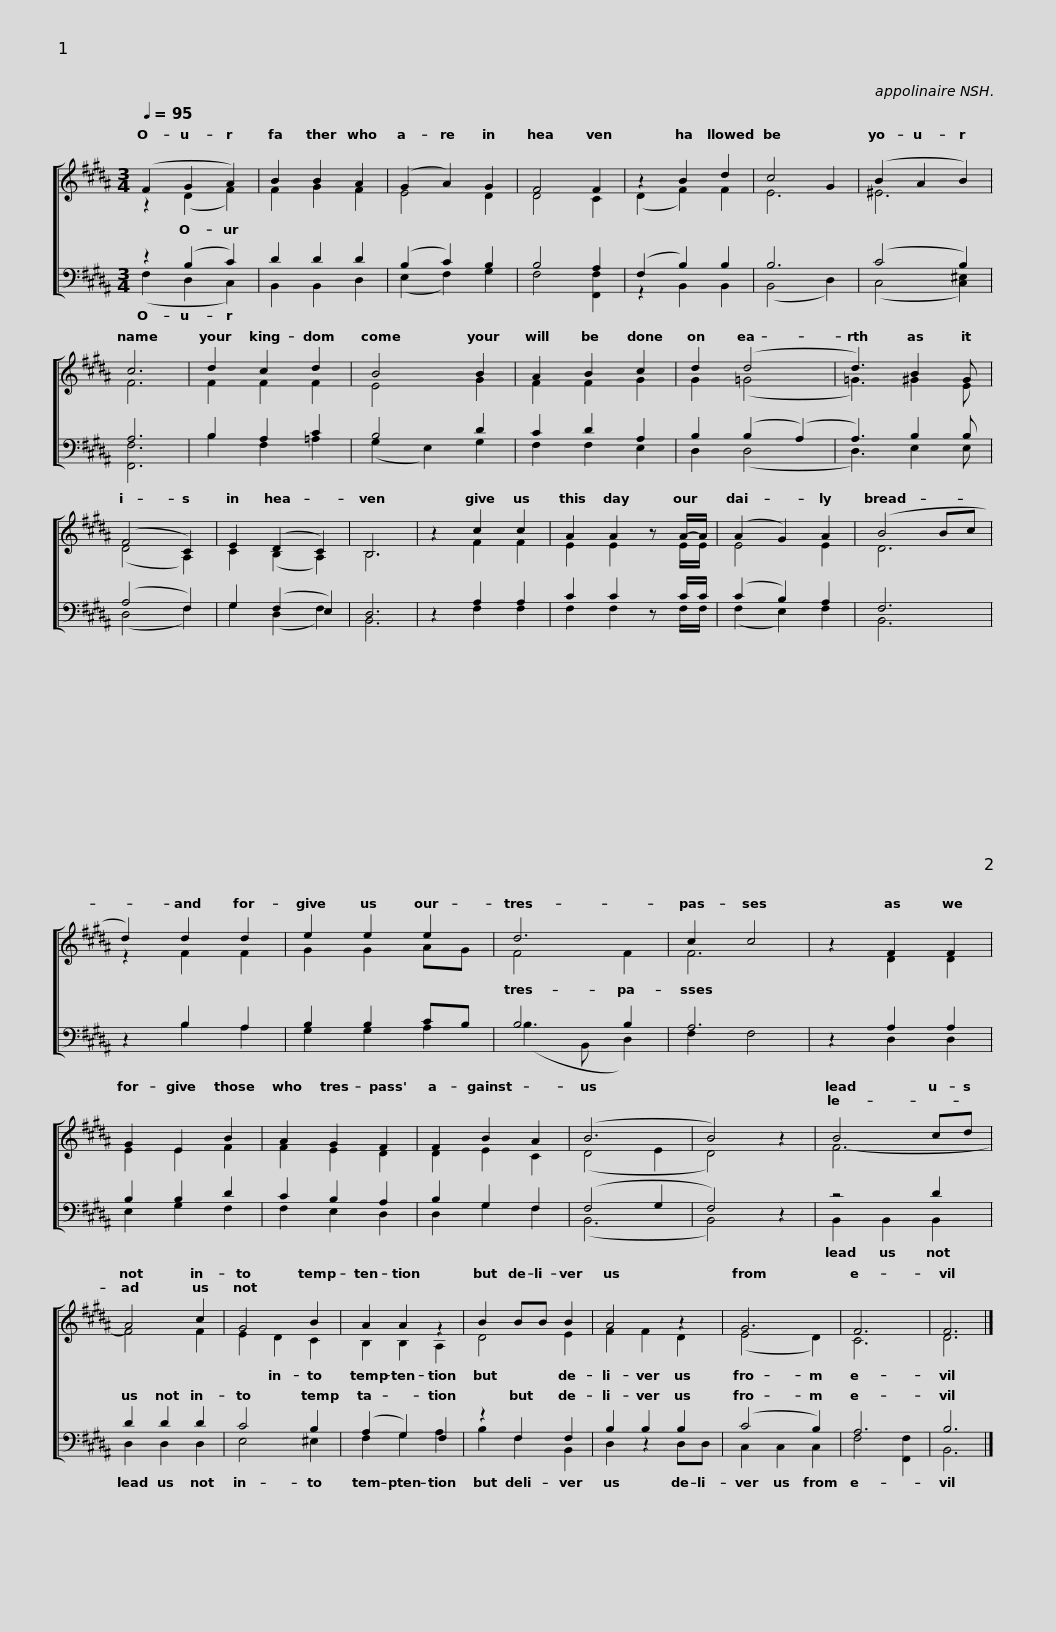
X:1
%%score [ ( 1 2 ) ( 3 4 ) ]
L:1/8
Q:1/4=95
M:3/4
I:linebreak $
K:B
V:1 treble
V:2 treble
V:3 bass
V:4 bass
V:1
 (F2 G2 A2) | B2 B2 A2 | (G2 A2) G2 | F4 F2 | z2 B2 d2 | %5
 c4 G2 | (B2 A2 B2) | c6 |$ d2 c2 d2 | B4 B2 | %10
 A2 B2 c2 | d2 (d4 | d3) B2 G | (F4 C2) | E2 (D2 C2) | %15
 B,6 | z2 c2 c2 |$ A2 A2 z A/-A/ | (A2 G2) A2 | (B4 Bc | %20
 d2) d2 d2 | e2 e2 e2 | d6 | c2 c4 | z2 F2 F2 |$ %25
 G2 E2 B2 | A2 G2 F2 | F2 B2 A2 | (B6 | B4) z2 |$ %30
 B4 cd | A4 c2 | G4 B2 | A2 A2 z2 | B2 BB B2 |$ %35
 A4 z2 | G6 | F6 | F6 |] %39
V:2
 z2 (D2 F2) | F2 G2 F2 | E4 D2 | D4 C2 | (D2 F2) F2 | %5
 E6 | ^E6 | F6 |$ F2 F2 F2 | E4 G2 | %10
 F2 F2 G2 | G2 (=G4 | =G3) ^G2 E | (D4 A,2) | C2 (B,2 A,2) | %15
 B,6 | z2 F2 F2 |$ E2 E2 z E/E/ | E4 E2 | D6 | %20
 z2 F2 F2 | G2 G2 AG | F4 F2 | F6 | z2 D2 D2 |$ %25
 E2 E2 F2 | F2 E2 D2 | D2 E2 C2 | (D4 E2 | D4) z2 |$ %30
 F6- | F4 F2 | E2 D2 C2 | B,2 B,2 A,2 | D4 E2 |$ %35
 F2 F2 D2 | (E4 D2) | C6 | D6 |] %39
V:3
 z2 (B,2 C2) | D2 D2 D2 | (B,2 C2) B,2 | B,4 A,2 | (F,2 B,2) B,2 | %5
 B,6 | (C4 B,2) | A,6 |$ B,2 A,2 C2 | B,4 D2 | %10
 C2 D2 A,2 | B,2 (B,2 (A,2) | A,3) B,2 B, | (A,4 F,2) | G,2 (F,2 E,2) | %15
 D,6 | z2 A,2 A,2 |$ C2 C2 z C/C/ | (C2 B,2) A,2 | F,6 | %20
 z2 B,2 A,2 | B,2 B,2 CB, | B,4 B,2 | A,6 | z2 A,2 A,2 |$ %25
 B,2 B,2 D2 | C2 B,2 A,2 | B,2 G,2 F,2 | (F,4 G,2 | F,4) z2 |$ %30
 z4 D2 | D2 D2 D2 | C4 B,2 | (A,2 G,2) F,2 | z2 F,2 F,2 |$ %35
 B,2 B,2 B,2 | (C4 B,2) | A,6 | B,6 |] %39
V:4
 (F,2 D,2 C,2) | B,,2 B,,2 D,2 | (E,2 F,2) G,2 | F,4 [F,,F,]2 | z2 B,,2 B,,2 | %5
 (B,,4 D,2) | (C,4 [C,^E,]2) | [F,,F,]6 |$ B,2 F,2 =A,2 | (G,2 E,2) G,2 | %10
 F,2 F,2 E,2 | D,2 (D,4 | D,3) E,2 E, | (D,4 F,2) | G,2 (D,2 F,2) | %15
 B,,6 | z2 F,2 F,2 |$ F,2 F,2 z F,/F,/ | (F,2 E,2) F,2 | B,,6 | %20
 z2 B,2 A,2 | G,2 G,2 A,2 | (B,3 B,, D,2) | F,2 F,4 | z2 D,2 D,2 |$ %25
 E,2 G,2 F,2 | F,2 E,2 D,2 | D,2 G,2 F,2 | (B,,6 | B,,4) z2 |$ %30
 B,,2 B,,2 B,,2 | D,2 D,2 D,2 | E,4 ^E,2 | F,2 G,2 A,2 | B,2 F,2 B,,2 |$ %35
 D,2 z2 D,D, | C,2 C,2 C,2 | F,4 [F,,F,]2 | B,,6 |] %39
